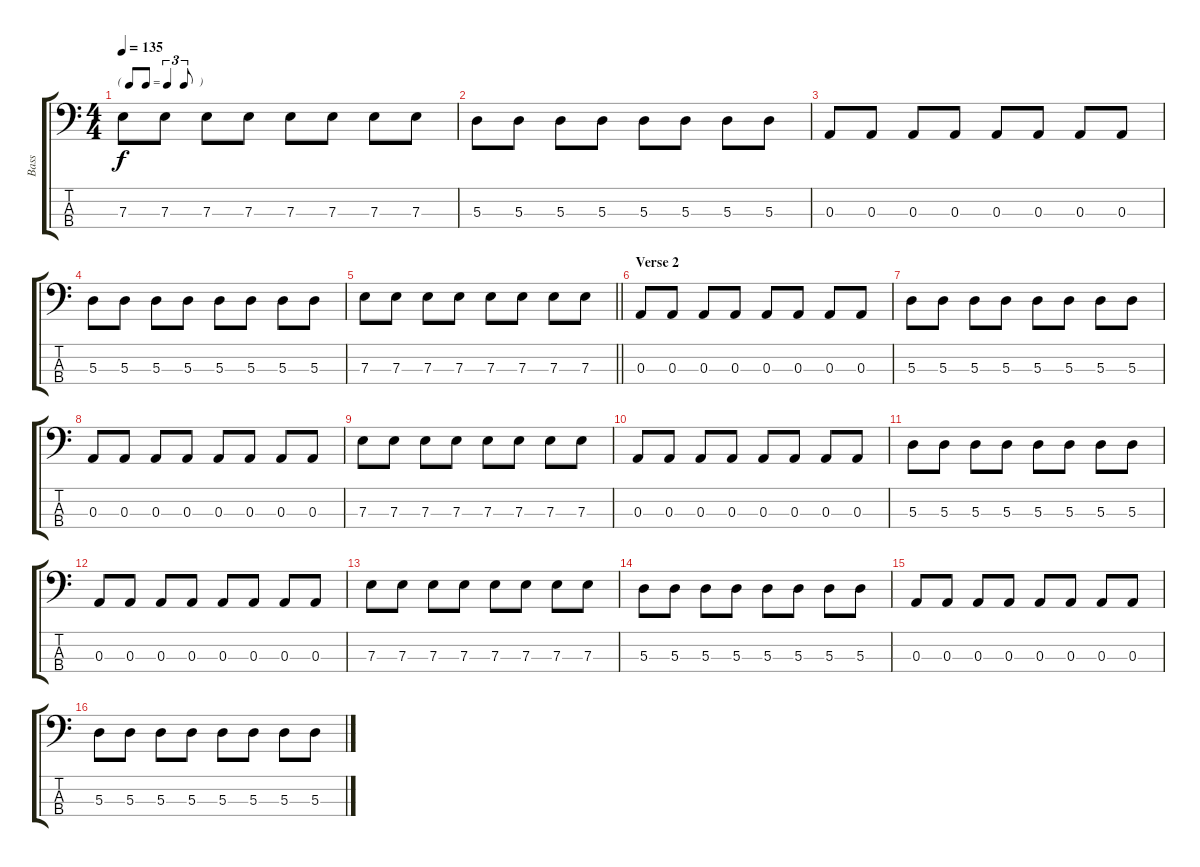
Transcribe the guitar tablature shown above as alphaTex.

\track ("Bass" "Bass") {instrument electricbassfinger}
\staff {score tabs}
\tuning (G2 D2 A1 E1) {hide}
\ts (4 4)
\tf triplet8th
\tempo 135
\clef f4
\ks c
7.3.8{dy f} 7.3.8 7.3.8 7.3.8 7.3.8 7.3.8 7.3.8 7.3.8 |
5.3.8 5.3.8 5.3.8 5.3.8 5.3.8 5.3.8 5.3.8 5.3.8 |
0.3.8 0.3.8 0.3.8 0.3.8 0.3.8 0.3.8 0.3.8 0.3.8 |
5.3.8 5.3.8 5.3.8 5.3.8 5.3.8 5.3.8 5.3.8 5.3.8 |
\barLineRight lightlight
7.3.8 7.3.8 7.3.8 7.3.8 7.3.8 7.3.8 7.3.8 7.3.8 |
\section ("" "Verse 2")
0.3.8 0.3.8 0.3.8 0.3.8 0.3.8 0.3.8 0.3.8 0.3.8 |
5.3.8 5.3.8 5.3.8 5.3.8 5.3.8 5.3.8 5.3.8 5.3.8 |
0.3.8 0.3.8 0.3.8 0.3.8 0.3.8 0.3.8 0.3.8 0.3.8 |
7.3.8 7.3.8 7.3.8 7.3.8 7.3.8 7.3.8 7.3.8 7.3.8 |
0.3.8 0.3.8 0.3.8 0.3.8 0.3.8 0.3.8 0.3.8 0.3.8 |
5.3.8 5.3.8 5.3.8 5.3.8 5.3.8 5.3.8 5.3.8 5.3.8 |
0.3.8 0.3.8 0.3.8 0.3.8 0.3.8 0.3.8 0.3.8 0.3.8 |
7.3.8 7.3.8 7.3.8 7.3.8 7.3.8 7.3.8 7.3.8 7.3.8 |
5.3.8 5.3.8 5.3.8 5.3.8 5.3.8 5.3.8 5.3.8 5.3.8 |
0.3.8 0.3.8 0.3.8 0.3.8 0.3.8 0.3.8 0.3.8 0.3.8 |
5.3.8 5.3.8 5.3.8 5.3.8 5.3.8 5.3.8 5.3.8 5.3.8
